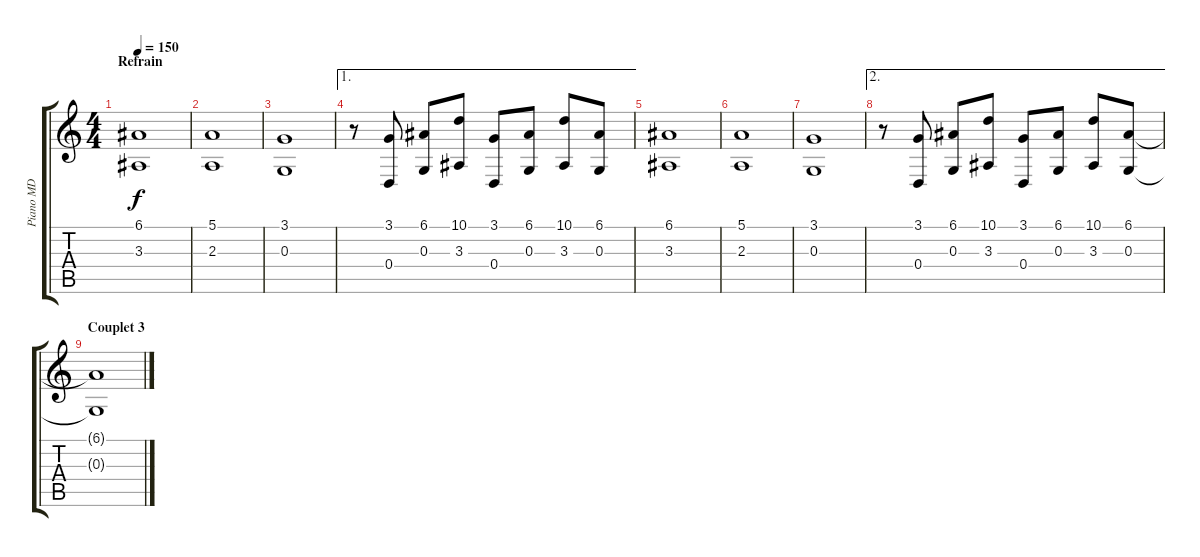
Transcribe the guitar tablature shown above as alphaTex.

\track ("Piano MD" "Piano MD") {instrument acousticgrandpiano}
\staff {score tabs}
\tuning (E4 B3 G3 D3 A2 E2) {hide}
\ts (4 4)
\section ("" "Refrain")
\tempo 150
\clef g2
\ks c
(6.1 3.3).1{dy f} |
(5.1 2.3).1 |
(3.1 0.3).1 |
\ae 1
r.8 (3.1 0.4).8 (6.1 0.3).8 (10.1 3.3).8 (3.1 0.4).8 (6.1 0.3).8 (10.1 3.3).8 (6.1 0.3).8 |
(6.1 3.3).1 |
(5.1 2.3).1 |
(3.1 0.3).1 |
\ae 2
r.8 (3.1 0.4).8 (6.1 0.3).8 (10.1 3.3).8 (3.1 0.4).8 (6.1 0.3).8 (10.1 3.3).8 (6.1 0.3).8 |
\section ("" "Couplet 3")
(6.1{t} 0.3{t}).1
